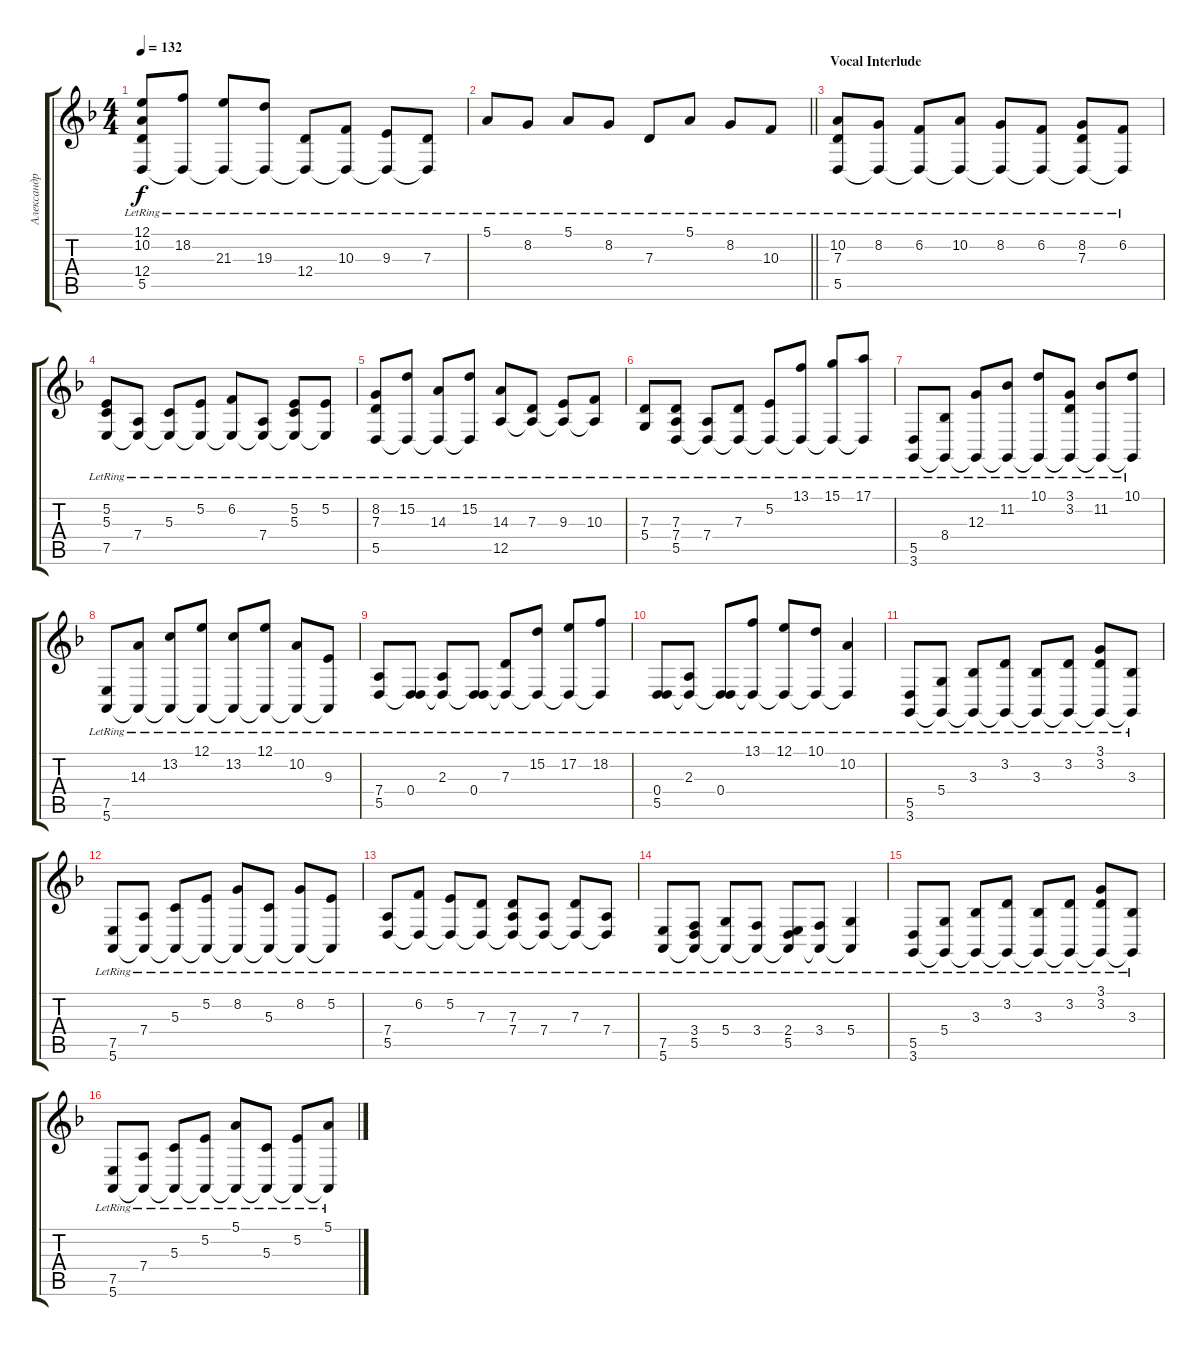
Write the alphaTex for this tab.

\track ("Александр Андрюхин" "Александр ") {instrument acousticgrandpiano}
\staff {score tabs}
\tuning (E4 B3 G3 D3 A2 E2) {hide}
\ts (4 4)
\tempo 132
\clef g2
\ks f
(12.1{lr} 10.2{lr} 12.4{lr} 5.5).8{dy f} (18.2{lr} 5.5{t}).8 (21.3{lr} 5.5{t}).8 (19.3{lr} 5.5{t}).8 (12.4{lr} 5.5{t}).8 (10.3{lr} 5.5{t}).8 (9.3{lr} 5.5{t}).8 (7.3{lr} 5.5{t}).8 |
\barLineRight lightlight
5.1{lr}.8 8.2{lr}.8 5.1{lr}.8 8.2{lr}.8 7.3{lr}.8 5.1{lr}.8 8.2{lr}.8 10.3{lr}.8 |
\section ("" "Vocal Interlude")
(10.2{lr} 7.3{lr} 5.5{lr}).8 (8.2{lr} 5.5{t}).8 (6.2{lr} 5.5{t}).8 (10.2{lr} 5.5{t}).8 (8.2{lr} 5.5{t}).8 (6.2{lr} 5.5{t}).8 (8.2{lr} 7.3{lr} 5.5{t}).8 (6.2{lr} 5.5{t}).8 |
(5.2{lr} 5.3{lr} 7.5{lr}).8 (7.4{lr} 7.5{t}).8 (5.3{lr} 7.5{t}).8 (5.2{lr} 7.5{t}).8 (6.2{lr} 7.5{t}).8 (7.4{lr} 7.5{t}).8 (5.2{lr} 5.3{lr} 7.5{t}).8 (5.2{lr} 7.5{t}).8 |
(8.2 7.3{lr} 5.5{lr}).8 (15.2{lr} 5.5{t}).8 (14.3{lr} 5.5{t}).8 (15.2{lr} 5.5{t}).8 (14.3{lr} 12.5{lr}).8 (7.3{lr} 12.5{t}).8 (9.3{lr} 12.5{t}).8 (10.3{lr} 12.5{t}).8 |
(7.3{lr} 5.4{lr}).8 (7.3 7.4{lr} 5.5{lr}).8 (7.4{lr} 5.5{t}).8 (7.3{lr} 5.5{t}).8 (5.2{lr} 5.5{t}).8 (13.1{lr} 5.5{t}).8 (15.1{lr} 5.5{t}).8 (17.1{lr} 5.5{t}).8 |
(5.5 3.6{lr}).8 (8.4{lr} 3.6{t}).8 (12.3{lr} 3.6{t}).8 (11.2{lr} 3.6{t}).8 (10.1{lr} 3.6{t}).8 (3.1{lr} 3.2{lr} 3.6{t}).8 (11.2{lr} 3.6{t}).8 (10.1{lr} 3.6{t}).8 |
(7.5 5.6{lr}).8 (14.3{lr} 5.6{t}).8 (13.2{lr} 5.6{t}).8 (12.1{lr} 5.6{t}).8 (13.2{lr} 5.6{t}).8 (12.1{lr} 5.6{t}).8 (10.2{lr} 5.6{t}).8 (9.3{lr} 5.6{t}).8 |
(7.4 5.5{lr}).8 (0.4{lr} 5.5{t}).8 (2.3{lr} 5.5{t}).8 (0.4{lr} 5.5{t}).8 (7.3{lr} 5.5{t}).8 (15.2{lr} 5.5{t}).8 (17.2{lr} 5.5{t}).8 (18.2{lr} 5.5{t}).8 |
(0.4{lr} 5.5{lr}).8 (2.3{lr} 5.5{t}).8 (0.4{lr} 5.5{t}).8 (13.1{lr} 5.5{t}).8 (12.1{lr} 5.5{t}).8 (10.1{lr} 5.5{t}).8 (10.2{lr} 5.5{t}).4 |
(5.5 3.6{lr}).8 (5.4{lr} 3.6{t}).8 (3.3{lr} 3.6{t}).8 (3.2{lr} 3.6{t}).8 (3.3{lr} 3.6{t}).8 (3.2{lr} 3.6{t}).8 (3.1{lr} 3.2{lr} 3.6{t}).8 (3.3{lr} 3.6{t}).8 |
(7.5 5.6{lr}).8 (7.4{lr} 5.6{t}).8 (5.3{lr} 5.6{t}).8 (5.2{lr} 5.6{t}).8 (8.2{lr} 5.6{t}).8 (5.3{lr} 5.6{t}).8 (8.2{lr} 5.6{t}).8 (5.2{lr} 5.6{t}).8 |
(7.4{lr} 5.5{lr}).8 (6.2{lr} 5.5{t}).8 (5.2{lr} 5.5{t}).8 (7.3{lr} 5.5{t}).8 (7.3{lr} 7.4{lr} 5.5{t}).8 (7.4{lr} 5.5{t}).8 (7.3{lr} 5.5{t}).8 (7.4{lr} 5.5{t}).8 |
(7.5{lr} 5.6{lr}).8 (3.4{lr} 5.5 5.6{t}).8 (5.4{lr} 5.6{t}).8 (3.4{lr} 5.6{t}).8 (2.4{lr} 5.5 5.6{t}).8 (3.4{lr} 5.6{t}).8 (5.4{lr} 5.6{t}).4 |
(5.5 3.6{lr}).8 (5.4{lr} 3.6{t}).8 (3.3{lr} 3.6{t}).8 (3.2{lr} 3.6{t}).8 (3.3{lr} 3.6{t}).8 (3.2{lr} 3.6{t}).8 (3.1{lr} 3.2{lr} 3.6{t}).8 (3.3{lr} 3.6{t}).8 |
(7.5{lr} 5.6{lr}).8 (7.4{lr} 5.6{t}).8 (5.3{lr} 5.6{t}).8 (5.2{lr} 5.6{t}).8 (5.1{lr} 5.6{t}).8 (5.3{lr} 5.6{t}).8 (5.2{lr} 5.6{t}).8 (5.1{lr} 5.6{t}).8
